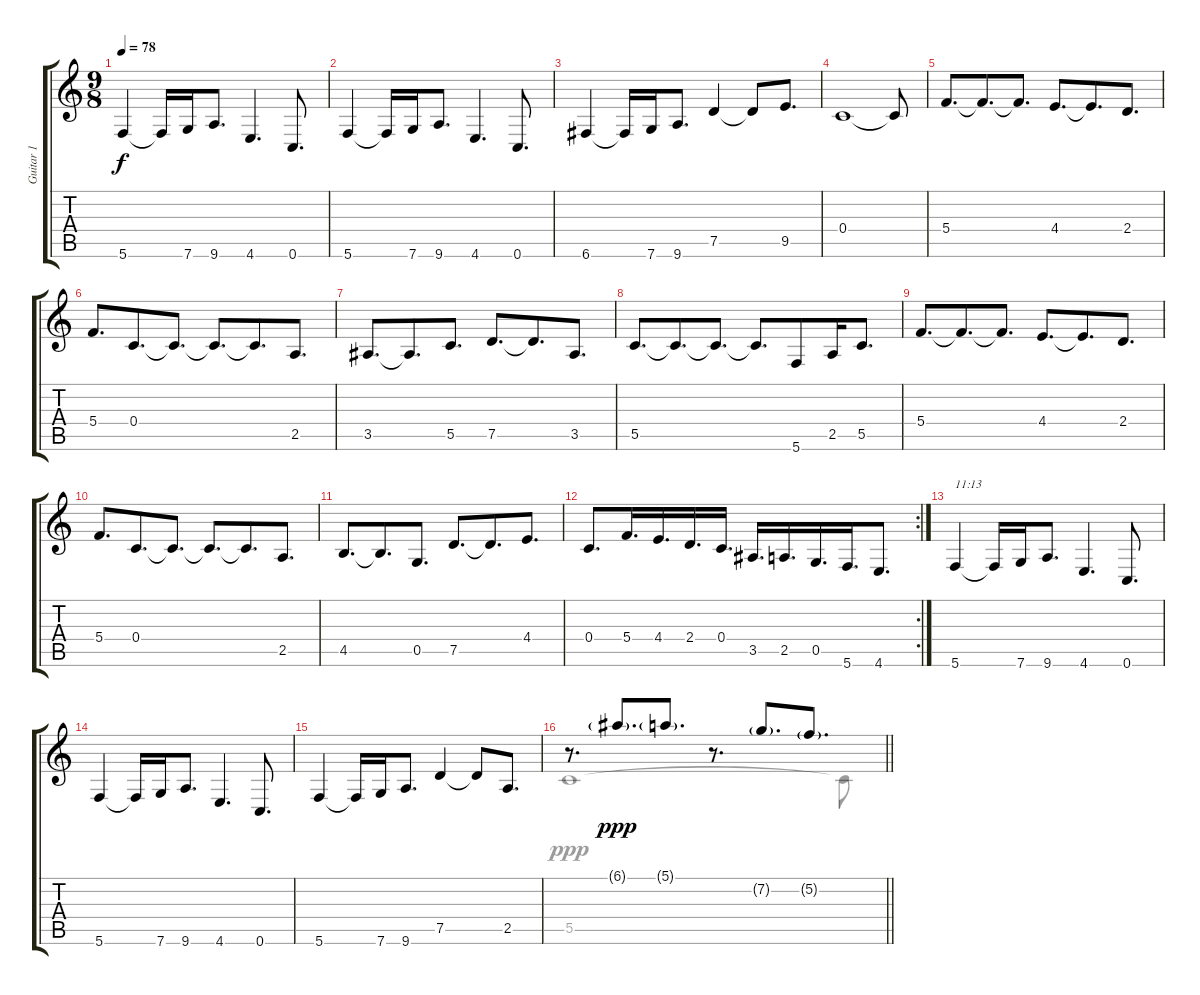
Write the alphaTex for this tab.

\track ("Guitar 1" "Guitar 1") {instrument distortionguitar}
\staff {score tabs}
\tuning (E4 C4 G3 C3 G2 C2) {hide}
\voice
\ts (9 8)
\tempo 78
\clef g2
\ks c
5.6.4{dy f} 5.6{t}.16 7.6.16{beam merge} 9.6.8{d} 4.6.4{d} 0.6.8{d} |
5.6.4 5.6{t}.16 7.6.16{beam merge} 9.6.8{d} 4.6.4{d} 0.6.8{d} |
6.6.4 6.6{t}.16 7.6.16{beam merge} 9.6.8{d} 7.5.4 7.5{t}.8 9.5.8{d} |
0.4.1 0.4{t}.8 |
5.4.8{d} 5.4{t}.8{d beam merge} 5.4{t}.8{d beam split} 4.4.8{d beam merge} 4.4{t}.8{d} 2.4.8{d} |
5.4.8{d} 0.4.8{d beam merge} 0.4{t}.8{d beam split} 0.4{t}.8{d beam merge} 0.4{t}.8{d} 2.5.8{d} |
3.5.8{d} 3.5{t}.8{d beam merge} 5.5.8{d beam split} 7.5.8{d beam merge} 7.5{t}.8{d} 3.5.8{d} |
5.5.8{d} 5.5{t}.8{d beam merge} 5.5{t}.8{d beam split} 5.5{t}.8{d beam merge} 5.6.8 2.5.16 5.5.8{d} |
5.4.8{d} 5.4{t}.8{d beam merge} 5.4{t}.8{d beam split} 4.4.8{d beam merge} 4.4{t}.8{d} 2.4.8{d} |
5.4.8{d} 0.4.8{d beam merge} 0.4{t}.8{d beam split} 0.4{t}.8{d beam merge} 0.4{t}.8{d} 2.5.8{d} |
4.5.8{d} 4.5{t}.8{d beam merge} 0.5.8{d beam split} 7.5.8{d beam merge} 7.5{t}.8{d} 4.4.8{d} |
\rc 2
0.4.8{d} 5.4.16{d} 4.4.16{d beam merge} 2.4.16{d} 0.4.16{d beam split} 3.5.16{d} 2.5.16{d beam merge} 0.5.16{d} 5.6.16{d} 4.6.8{d} |
5.6.4{txt "11:13"} 5.6{t}.16 7.6.16{beam merge} 9.6.8{d} 4.6.4{d} 0.6.8{d} |
5.6.4 5.6{t}.16 7.6.16{beam merge} 9.6.8{d} 4.6.4{d} 0.6.8{d} |
5.6.4 5.6{t}.16 7.6.16{beam merge} 9.6.8{d} 7.5.4 7.5{t}.8 2.5.8{d} |
\barLineRight lightlight
r.8{d} 6.1{g}.8{d dy ppp beam merge} 5.1{g}.8{d} r.8{d} 7.2{g}.8{d} 5.2{g}.8{d}
\voice
\clef g2
\ottava regular
\simile none
\ks c
|
|
|
|
|
|
|
|
|
|
|
|
|
|
|
\barLineRight lightlight
5.5.1 5.5{t}.8
